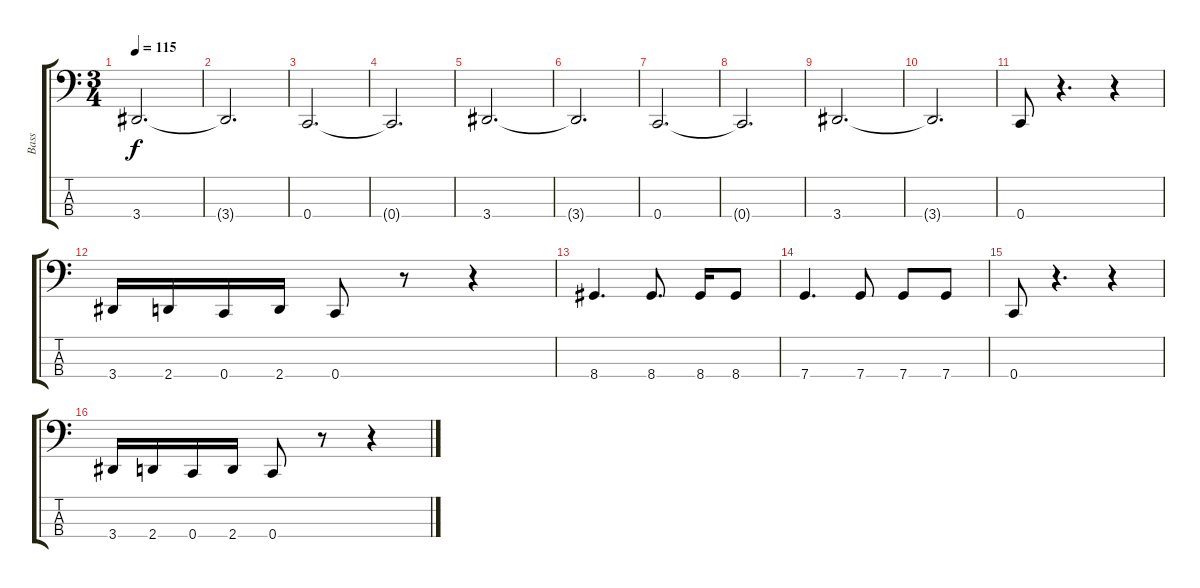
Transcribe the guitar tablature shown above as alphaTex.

\track ("Bass" "Bass") {instrument electricbassfinger}
\staff {score tabs}
\tuning (F2 C2 G1 C1) {hide}
\ts (3 4)
\tempo 115
\clef f4
\ks c
3.4.2{d dy f} |
3.4{t}.2{d} |
0.4.2{d} |
0.4{t}.2{d} |
3.4.2{d} |
3.4{t}.2{d} |
0.4.2{d} |
0.4{t}.2{d} |
3.4.2{d} |
3.4{t}.2{d} |
0.4.8 r.4{d} r.4 |
3.4.16 2.4.16 0.4.16 2.4.16 0.4.8 r.8 r.4 |
8.4.4{d} 8.4.8{d} 8.4.16 8.4.8 |
7.4.4{d} 7.4.8 7.4.8 7.4.8 |
0.4.8 r.4{d} r.4 |
3.4.16 2.4.16 0.4.16 2.4.16 0.4.8 r.8 r.4
